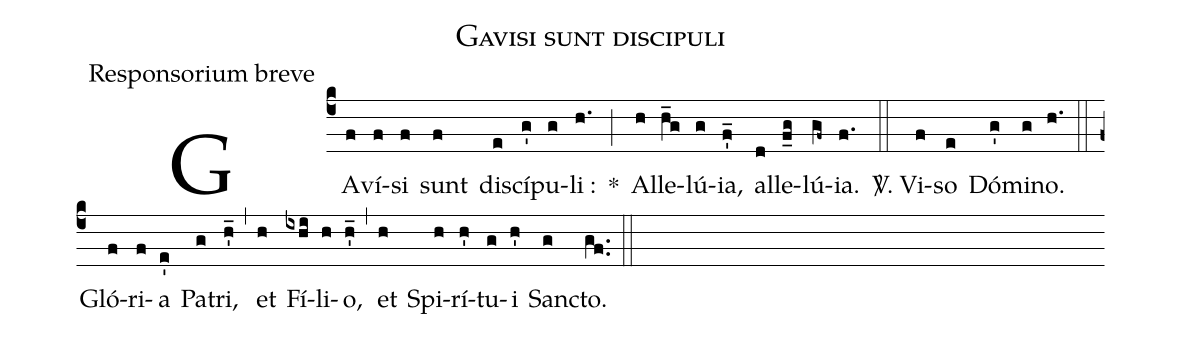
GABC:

name:Gavisi sunt discipuli;
office-part:Responsorium breve;
%%
(c4) GA(f)ví(f)si(f) sunt(f) di(e)scí(g')pu(g)li :(h.) *(;) Al(h)le(h_g)lú(g){ia},(f'_) al(d)le(f_g)lú(gf~){ia}.(f.) (::)
<sp>V/</sp>. Vi(f)so(e) Dó(g')mi(g)no.(h.) (::) Gló(f)ri(f)a(e') Pa(g)tri,(h'_) (,) et(h) Fí(ixhi)li(h)o,(h'_) (,) et(h) Spi(h)rí(h')tu(g)i(h') San(g)cto.(gf..) (::)
